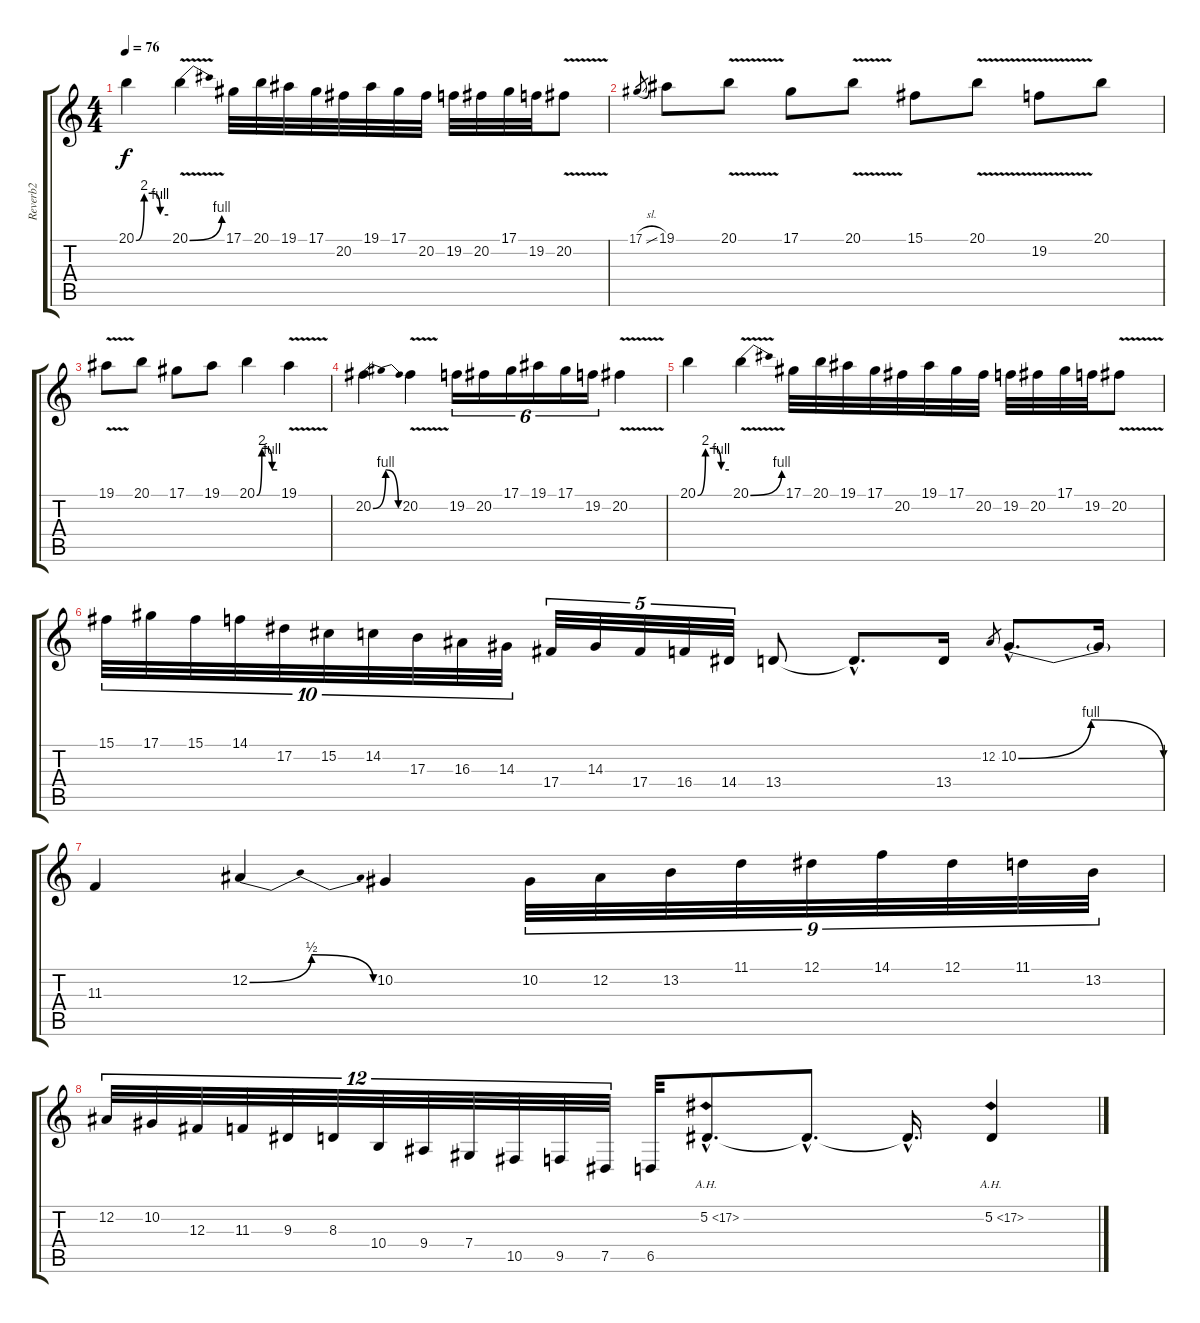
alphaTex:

\track ("Reverb2" "Reverb2") {instrument orchestralharp}
\staff {score tabs}
\tuning (Eb4 Bb3 Gb3 Db3 Ab2 Eb2) {hide}
\ts (4 4)
\tempo 76
\clef g2
\ks c
20.1{be (custom 0 0 15 8 30 8 45 4 60 4)}.4{dy f} 20.1{be (bend 0 0 60 4) v}.4 17.1.32 20.1.32 19.1.32 17.1.32 20.2.32 19.1.32 17.1.32 20.2.32 19.2.32 20.2.32 17.1.32 19.2.32 20.2{v}.8 |
17.1{sl}.8{gr} 19.1.8 20.1{v}.8 17.1.8 20.1{v}.8 15.1.8 20.1{v}.8 19.2{v}.8 20.1.8 |
19.1{v}.8 20.1.8 17.1.8 19.1.8 20.1{be (custom 0 0 15 8 30 8 45 4 60 4)}.4 19.1{v}.4 |
20.2{be (bendrelease 0 0 15 4 30 4 60 0)}.4 20.2{v}.4 19.2.16{tu (6 4)} 20.2.16{tu (6 4)} 17.1.16{tu (6 4)} 19.1.16{tu (6 4)} 17.1.16{tu (6 4)} 19.2.16{tu (6 4)} 20.2{v}.4 |
20.1{be (custom 0 0 15 8 30 8 45 4 60 4)}.4 20.1{be (bend 0 0 60 4) v}.4 17.1.32 20.1.32 19.1.32 17.1.32 20.2.32 19.1.32 17.1.32 20.2.32 19.2.32 20.2.32 17.1.32 19.2.32 20.2{v}.8 |
15.1.32{tu (10 8)} 17.1.32{tu (10 8)} 15.1.32{tu (10 8)} 14.1.32{tu (10 8)} 17.2.32{tu (10 8)} 15.2.32{tu (10 8)} 14.2.32{tu (10 8)} 17.3.32{tu (10 8)} 16.3.32{tu (10 8)} 14.3.32{tu (10 8)} 17.4.32{tu (5 4)} 14.3.32{tu (5 4)} 17.4.32{tu (5 4)} 16.4.32{tu (5 4)} 14.4.32{tu (5 4)} 13.4.8 13.4{hac t}.8{d} 13.4.16 12.2.8{gr} 10.2{be (bendrelease 0 0 15 4 30 4 60 0) hac}.8{d} 10.2{t}.16 |
11.3.4 12.2{be (bendrelease 0 0 15 2 30 2 60 0)}.4 10.2.4 10.2.32{tu (9 8)} 12.2.32{tu (9 8)} 13.2.32{tu (9 8)} 11.1.32{tu (9 8)} 12.1.32{tu (9 8)} 14.1.32{tu (9 8)} 12.1.32{tu (9 8)} 11.1.32{tu (9 8)} 13.2.32{tu (9 8)} |
12.2.32{tu (12 8)} 10.2.32{tu (12 8)} 12.3.32{tu (12 8)} 11.3.32{tu (12 8)} 9.3.32{tu (12 8)} 8.3.32{tu (12 8)} 10.4.32{tu (12 8)} 9.4.32{tu (12 8)} 7.4.32{tu (12 8)} 10.5.32{tu (12 8)} 9.5.32{tu (12 8)} 7.5.32{tu (12 8)} 6.5.32 5.2{ah 12 hac}.8{d} 5.2{hac t}.8{d} 5.2{hac t}.16{d} 5.2{ah 12}.4
